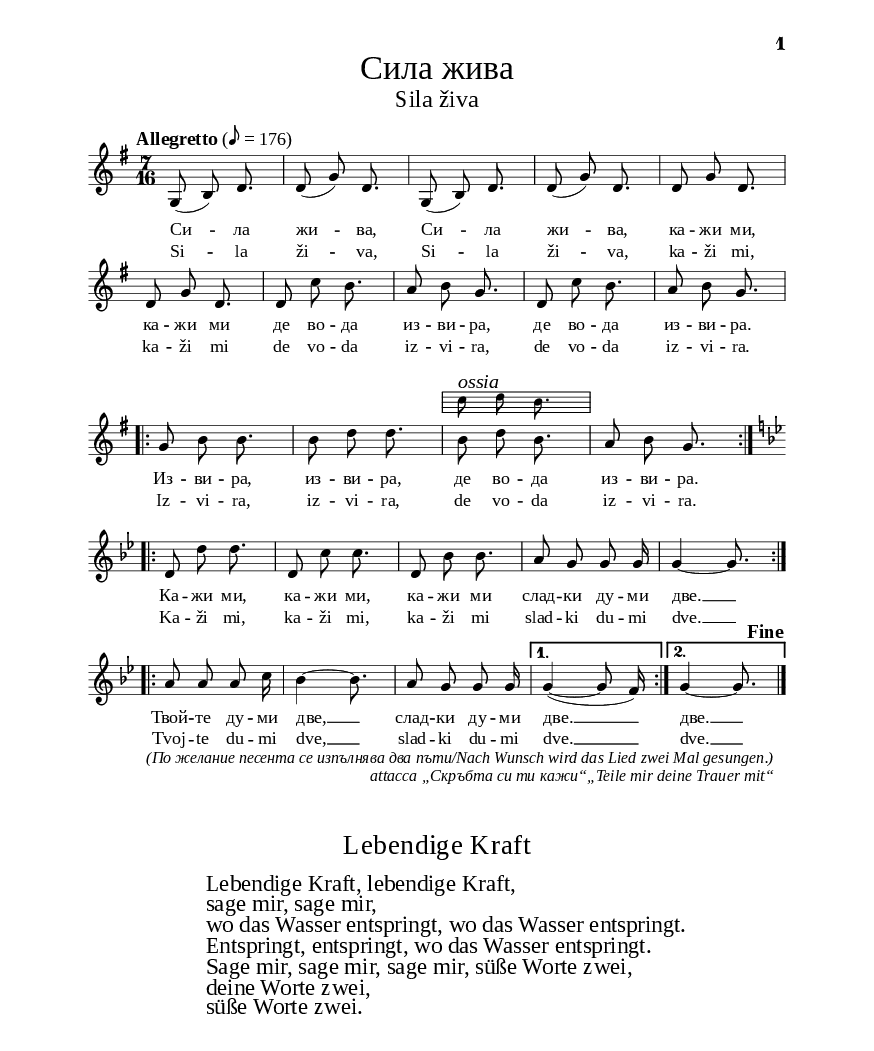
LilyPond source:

\version "2.24.2"

% include paper part and global functions
\include "include/globals.ily"

\bookpart {
  \label #'ref076_2
  \tocItem \markup "Сила жива – Sila živa"
  \include "include/bookpart-paper.ily"
  \score {
    \include "include/score-layout.ily"

    \new Staff = main \absolute {
      \clef treble
      \key g \major
      \time 7/16
      \tempoFunc "Allegretto" 8 "176"
      \autoBeamOff


      g8 ( b ) d'8. | d'8 ( g' ) d'8. | g8 ( b ) d'8. | d'8 ( g' ) d'8. | d'8 g' d'8. \break | % 6

      d'8 g' d'8. | d'8 c'' b'8. | a'8 b' g'8. | d'8 c'' b'8. | a'8 b' g'8. \break |

      \bar ".|:-|"  g'8 b' b'8. | b'8 d'' d''8. |


      <<
        { b'8 d''8 b'8. }

        \new Staff \with {
          \override VerticalAxisGroup.default-staff-staff-spacing =
          #'((basic-distance . 5.2)
             (padding . -10))
          \remove "Time_signature_engraver"
          alignAboveContext = #"main"
          fontSize = #-1
          \override StaffSymbol.staff-space = #(magstep -3)
          \override StaffSymbol.thickness = #(magstep -3)
          firstClef = ##f
        }
        {\autoBeamOff c''8 ^\markup { \huge \italic "ossia" }  d''8 b'8.}
      >>



      | a'8 b' g'8. \bar ":.|.:" \break

      \key g \minor \repeat volta 2 { d'8 d'' d''8. | d'8 c'' c''8. | d'8 bes' bes'8. | a'8 g' g' g'16 | g'4 ~ g'8. } \break |

      \repeat volta 2 { a'8 a' a' c''16 | bes'4 ~ bes'8. | a'8 g' g' g'16 |}
      \alternative { {  g'4 ( ~ g'8 f'16 )  | } { g'4~\tempo "   Fine" g'8. | \bar "|."} }


    }

    \addlyrics {
      Си -- ла жи
      -- ва, Си -- ла жи -- ва, ка -- жи ми, ка -- жи
      ми де во -- да из -- ви -- ра, де во -- да из
      -- ви -- ра. Из -- ви -- ра, из -- ви -- ра, де
      во -- да из -- ви -- ра. Ка -- жи ми, ка -- жи
      ми, ка -- жи ми слад -- ки ду -- ми две. __ Твой --
      те ду -- ми две, __ слад -- ки ду -- ми две. __
      две. __}


      \addlyrics {
        Si -- la ži
        -- va, Si -- la ži -- va, ka -- ži mi, ka -- ži
        mi de vo -- da iz -- vi -- ra, de vo -- da iz
        -- vi -- ra. Iz -- vi -- ra, iz -- vi -- ra, de
        vo -- da iz -- vi -- ra. Ka -- ži mi, ka -- ži
        mi, ka -- ži mi slad -- ki du -- mi dve. __ Tvoj --
        te du -- mi dve, __ slad -- ki du -- mi dve. __
        dve. __}

        \header {
          title = \titleFunc "Сила жива" "Sila živa"
        }

        \midi{}

      } % score

      \markup \italic \dc-one-nobold "(По желание песента се изпълнява два пъти/Nach Wunsch wird das Lied zwei Mal gesungen.)"
      \markup \italic \dc-one-nobold "attacca „Скръбта си ти кажи“„Teile mir deine Trauer mit“"

      \markup \empty-two


      % include foreign translation(s) of the song
      \version "2.24.4"

\markup \fill-line { \fontsize #deTitleFontSize "Lebendige Kraft" }
\markup \null
\markup \null
\markup \abs-fontsize #11 \override #`(baseline-skip . ,bgCoupletBaselineSkip) {
  \fill-line {
    \hspace #0.1
    \column {
      \line {
        \bold "  "
        \column {
          "Lebendige Kraft, lebendige Kraft,"
          "sage mir, sage mir,"
          "wo das Wasser entspringt, wo das Wasser entspringt."
          "Entspringt, entspringt, wo das Wasser entspringt."
          "Sage mir, sage mir, sage mir, süße Worte zwei,"
          "deine Worte zwei,"
          "süße Worte zwei."
        }
      }

    }\hspace #0.1
  }
}


    } % bookpart
